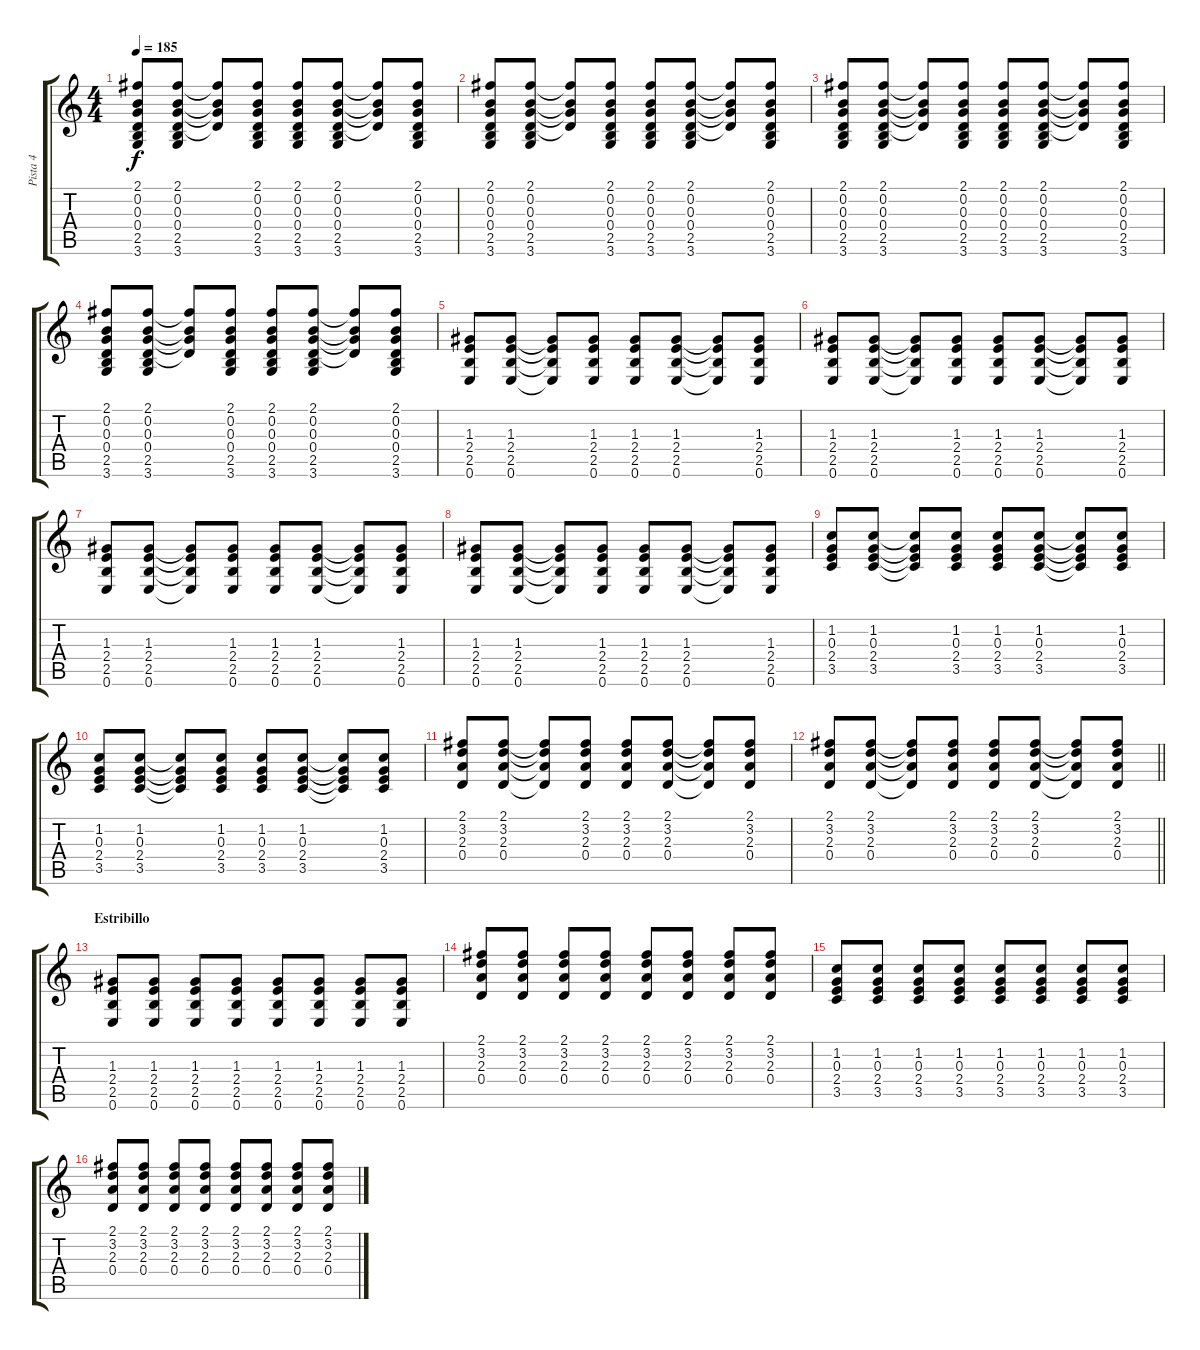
\track ("Pista 4" "Pista 4") {instrument distortionguitar}
\staff {score tabs}
\tuning (E4 B3 G3 D3 A2 E2) {hide}
\ts (4 4)
\tempo 185
\clef g2
\ks c
(2.1 0.2 0.3 0.4 2.5 3.6).8{dy f} (2.1 0.2 0.3 0.4 2.5 3.6).8 (2.1{t} 0.2{t} 0.3{t} 0.4{t}).8 (2.1 0.2 0.3 0.4 2.5 3.6).8 (2.1 0.2 0.3 0.4 2.5 3.6).8 (2.1 0.2 0.3 0.4 2.5 3.6).8 (2.1{t} 0.2{t} 0.3{t} 0.4{t}).8 (2.1 0.2 0.3 0.4 2.5 3.6).8 |
(2.1 0.2 0.3 0.4 2.5 3.6).8 (2.1 0.2 0.3 0.4 2.5 3.6).8 (2.1{t} 0.2{t} 0.3{t} 0.4{t}).8 (2.1 0.2 0.3 0.4 2.5 3.6).8 (2.1 0.2 0.3 0.4 2.5 3.6).8 (2.1 0.2 0.3 0.4 2.5 3.6).8 (2.1{t} 0.2{t} 0.3{t} 0.4{t}).8 (2.1 0.2 0.3 0.4 2.5 3.6).8 |
(2.1 0.2 0.3 0.4 2.5 3.6).8 (2.1 0.2 0.3 0.4 2.5 3.6).8 (2.1{t} 0.2{t} 0.3{t} 0.4{t}).8 (2.1 0.2 0.3 0.4 2.5 3.6).8 (2.1 0.2 0.3 0.4 2.5 3.6).8 (2.1 0.2 0.3 0.4 2.5 3.6).8 (2.1{t} 0.2{t} 0.3{t} 0.4{t}).8 (2.1 0.2 0.3 0.4 2.5 3.6).8 |
(2.1 0.2 0.3 0.4 2.5 3.6).8 (2.1 0.2 0.3 0.4 2.5 3.6).8 (2.1{t} 0.2{t} 0.3{t} 0.4{t}).8 (2.1 0.2 0.3 0.4 2.5 3.6).8 (2.1 0.2 0.3 0.4 2.5 3.6).8 (2.1 0.2 0.3 0.4 2.5 3.6).8 (2.1{t} 0.2{t} 0.3{t} 0.4{t}).8 (2.1 0.2 0.3 0.4 2.5 3.6).8 |
(1.3 2.4 2.5 0.6).8 (1.3 2.4 2.5 0.6).8 (1.3{t} 2.4{t} 2.5{t} 0.6{t}).8 (1.3 2.4 2.5 0.6).8 (1.3 2.4 2.5 0.6).8 (1.3 2.4 2.5 0.6).8 (1.3{t} 2.4{t} 2.5{t} 0.6{t}).8 (1.3 2.4 2.5 0.6).8 |
(1.3 2.4 2.5 0.6).8 (1.3 2.4 2.5 0.6).8 (1.3{t} 2.4{t} 2.5{t} 0.6{t}).8 (1.3 2.4 2.5 0.6).8 (1.3 2.4 2.5 0.6).8 (1.3 2.4 2.5 0.6).8 (1.3{t} 2.4{t} 2.5{t} 0.6{t}).8 (1.3 2.4 2.5 0.6).8 |
(1.3 2.4 2.5 0.6).8 (1.3 2.4 2.5 0.6).8 (1.3{t} 2.4{t} 2.5{t} 0.6{t}).8 (1.3 2.4 2.5 0.6).8 (1.3 2.4 2.5 0.6).8 (1.3 2.4 2.5 0.6).8 (1.3{t} 2.4{t} 2.5{t} 0.6{t}).8 (1.3 2.4 2.5 0.6).8 |
(1.3 2.4 2.5 0.6).8 (1.3 2.4 2.5 0.6).8 (1.3{t} 2.4{t} 2.5{t} 0.6{t}).8 (1.3 2.4 2.5 0.6).8 (1.3 2.4 2.5 0.6).8 (1.3 2.4 2.5 0.6).8 (1.3{t} 2.4{t} 2.5{t} 0.6{t}).8 (1.3 2.4 2.5 0.6).8 |
(1.2 0.3 2.4 3.5).8 (1.2 0.3 2.4 3.5).8 (1.2{t} 0.3{t} 2.4{t} 3.5{t}).8 (1.2 0.3 2.4 3.5).8 (1.2 0.3 2.4 3.5).8 (1.2 0.3 2.4 3.5).8 (1.2{t} 0.3{t} 2.4{t} 3.5{t}).8 (1.2 0.3 2.4 3.5).8 |
(1.2 0.3 2.4 3.5).8 (1.2 0.3 2.4 3.5).8 (1.2{t} 0.3{t} 2.4{t} 3.5{t}).8 (1.2 0.3 2.4 3.5).8 (1.2 0.3 2.4 3.5).8 (1.2 0.3 2.4 3.5).8 (1.2{t} 0.3{t} 2.4{t} 3.5{t}).8 (1.2 0.3 2.4 3.5).8 |
(2.1 3.2 2.3 0.4).8 (2.1 3.2 2.3 0.4).8 (2.1{t} 3.2{t} 2.3{t} 0.4{t}).8 (2.1 3.2 2.3 0.4).8 (2.1 3.2 2.3 0.4).8 (2.1 3.2 2.3 0.4).8 (2.1{t} 3.2{t} 2.3{t} 0.4{t}).8 (2.1 3.2 2.3 0.4).8 |
\barLineRight lightlight
(2.1 3.2 2.3 0.4).8 (2.1 3.2 2.3 0.4).8 (2.1{t} 3.2{t} 2.3{t} 0.4{t}).8 (2.1 3.2 2.3 0.4).8 (2.1 3.2 2.3 0.4).8 (2.1 3.2 2.3 0.4).8 (2.1{t} 3.2{t} 2.3{t} 0.4{t}).8 (2.1 3.2 2.3 0.4).8 |
\section ("" "Estribillo")
(1.3 2.4 2.5 0.6).8 (1.3 2.4 2.5 0.6).8 (1.3 2.4 2.5 0.6).8 (1.3 2.4 2.5 0.6).8 (1.3 2.4 2.5 0.6).8 (1.3 2.4 2.5 0.6).8 (1.3 2.4 2.5 0.6).8 (1.3 2.4 2.5 0.6).8 |
(2.1 3.2 2.3 0.4).8 (2.1 3.2 2.3 0.4).8 (2.1 3.2 2.3 0.4).8 (2.1 3.2 2.3 0.4).8 (2.1 3.2 2.3 0.4).8 (2.1 3.2 2.3 0.4).8 (2.1 3.2 2.3 0.4).8 (2.1 3.2 2.3 0.4).8 |
(1.2 0.3 2.4 3.5).8 (1.2 0.3 2.4 3.5).8 (1.2 0.3 2.4 3.5).8 (1.2 0.3 2.4 3.5).8 (1.2 0.3 2.4 3.5).8 (1.2 0.3 2.4 3.5).8 (1.2 0.3 2.4 3.5).8 (1.2 0.3 2.4 3.5).8 |
(2.1 3.2 2.3 0.4).8 (2.1 3.2 2.3 0.4).8 (2.1 3.2 2.3 0.4).8 (2.1 3.2 2.3 0.4).8 (2.1 3.2 2.3 0.4).8 (2.1 3.2 2.3 0.4).8 (2.1 3.2 2.3 0.4).8 (2.1 3.2 2.3 0.4).8
